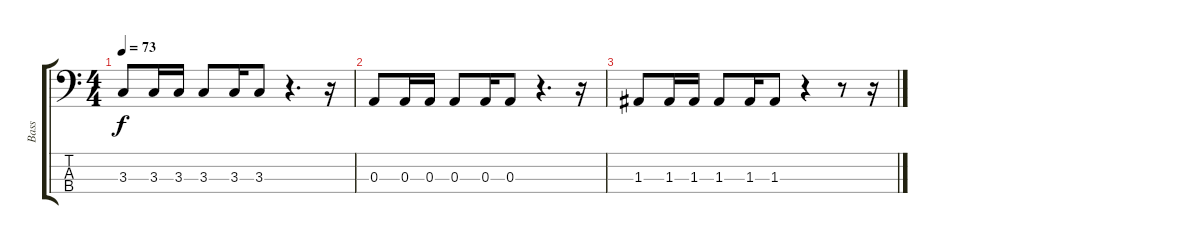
\track ("Bass" "Bass") {instrument electricbassfinger}
\staff {score tabs}
\tuning (G2 D2 A1 D1) {hide}
\ts (4 4)
\tempo 73
\clef f4
\ks c
3.3.8{dy f volume 9} 3.3.16 3.3.16 3.3.8 3.3.16 3.3.8 r.4{d} r.16 |
0.3.8{volume 6} 0.3.16 0.3.16 0.3.8 0.3.16 0.3.8 r.4{d} r.16 |
1.3.8{volume 4} 1.3.16 1.3.16 1.3.8 1.3.16 1.3.8 r.4 r.8 r.16
